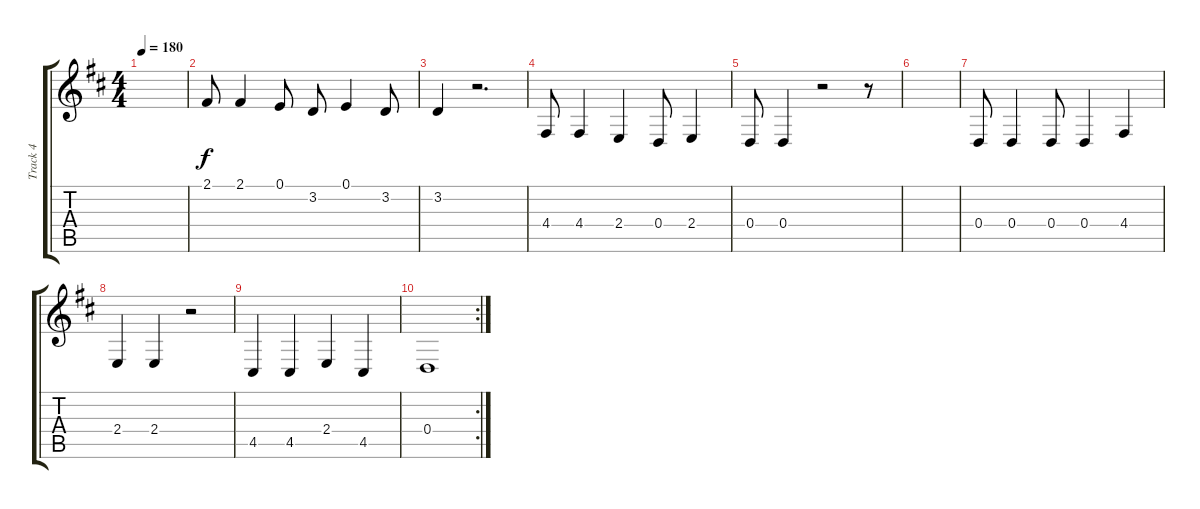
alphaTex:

\track ("Track 4" "Track 4") {instrument lead6voice}
\staff {score tabs}
\tuning (E4 B3 G3 D3 A2 E2) {hide}
\ts (4 4)
\tempo 180
\clef g2
\ks d
|
2.1.8{dy f} 2.1.4 0.1.8 3.2.8 0.1.4 3.2.8 |
3.2.4 r.2{d} |
4.4.8 4.4.4 2.4.4 0.4.8 2.4.4 |
0.4.8 0.4.4 r.2 r.8 |
|
0.4.8 0.4.4 0.4.8 0.4.4 4.4.4 |
2.4.4 2.4.4 r.2 |
4.5.4 4.5.4 2.4.4 4.5.4 |
\rc 2
0.4.1
